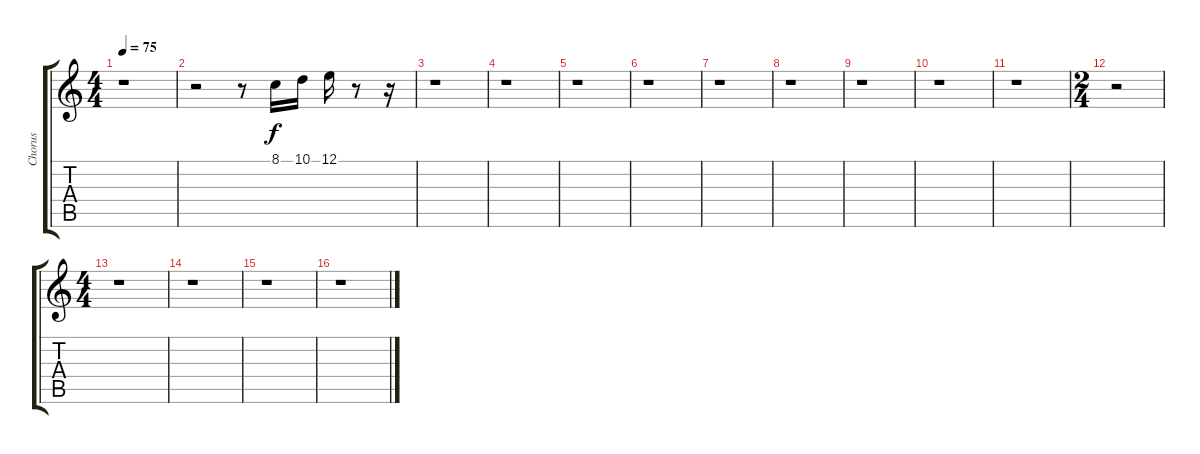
\track ("Chorus" "Chorus") {instrument electricpiano2}
\staff {score tabs}
\tuning (E4 B3 G3 D3 A2 E2) {hide}
\ts (4 4)
\tempo 75
\clef g2
\ks c
r.1{dy f} |
r.2 r.8 8.1.16 10.1.16 12.1.16 r.8 r.16 |
r.1 |
r.1 |
r.1 |
r.1 |
r.1 |
r.1 |
r.1 |
r.1 |
r.1 |
\ts (2 4)
r.2 |
\ts (4 4)
r.1 |
r.1 |
r.1 |
r.1
